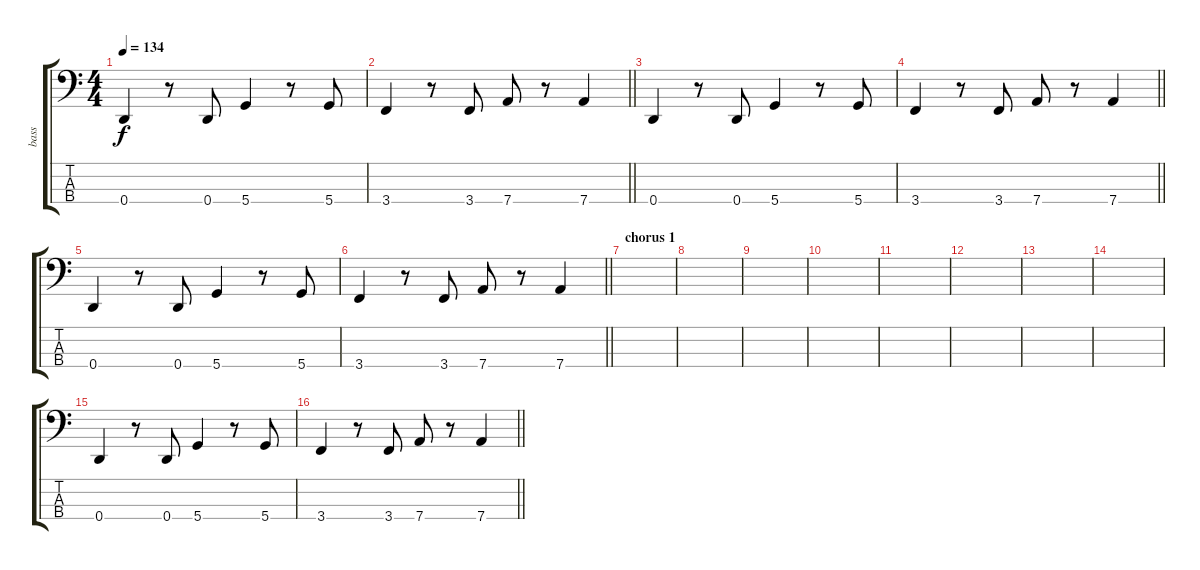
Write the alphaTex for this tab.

\track ("bass" "bass") {instrument acousticbass}
\staff {score tabs}
\tuning (G2 D2 A1 D1) {hide}
\ts (4 4)
\tempo 134
\clef f4
\ks c
0.4.4{dy f} r.8 0.4.8 5.4.4 r.8 5.4.8 |
\barLineRight lightlight
3.4.4 r.8 3.4.8 7.4.8 r.8 7.4.4 |
0.4.4 r.8 0.4.8 5.4.4 r.8 5.4.8 |
\barLineRight lightlight
3.4.4 r.8 3.4.8 7.4.8 r.8 7.4.4 |
0.4.4 r.8 0.4.8 5.4.4 r.8 5.4.8 |
\barLineRight lightlight
3.4.4 r.8 3.4.8 7.4.8 r.8 7.4.4 |
\section ("" "chorus 1")
|
|
|
|
|
|
|
|
0.4.4 r.8 0.4.8 5.4.4 r.8 5.4.8 |
\barLineRight lightlight
3.4.4 r.8 3.4.8 7.4.8 r.8 7.4.4
